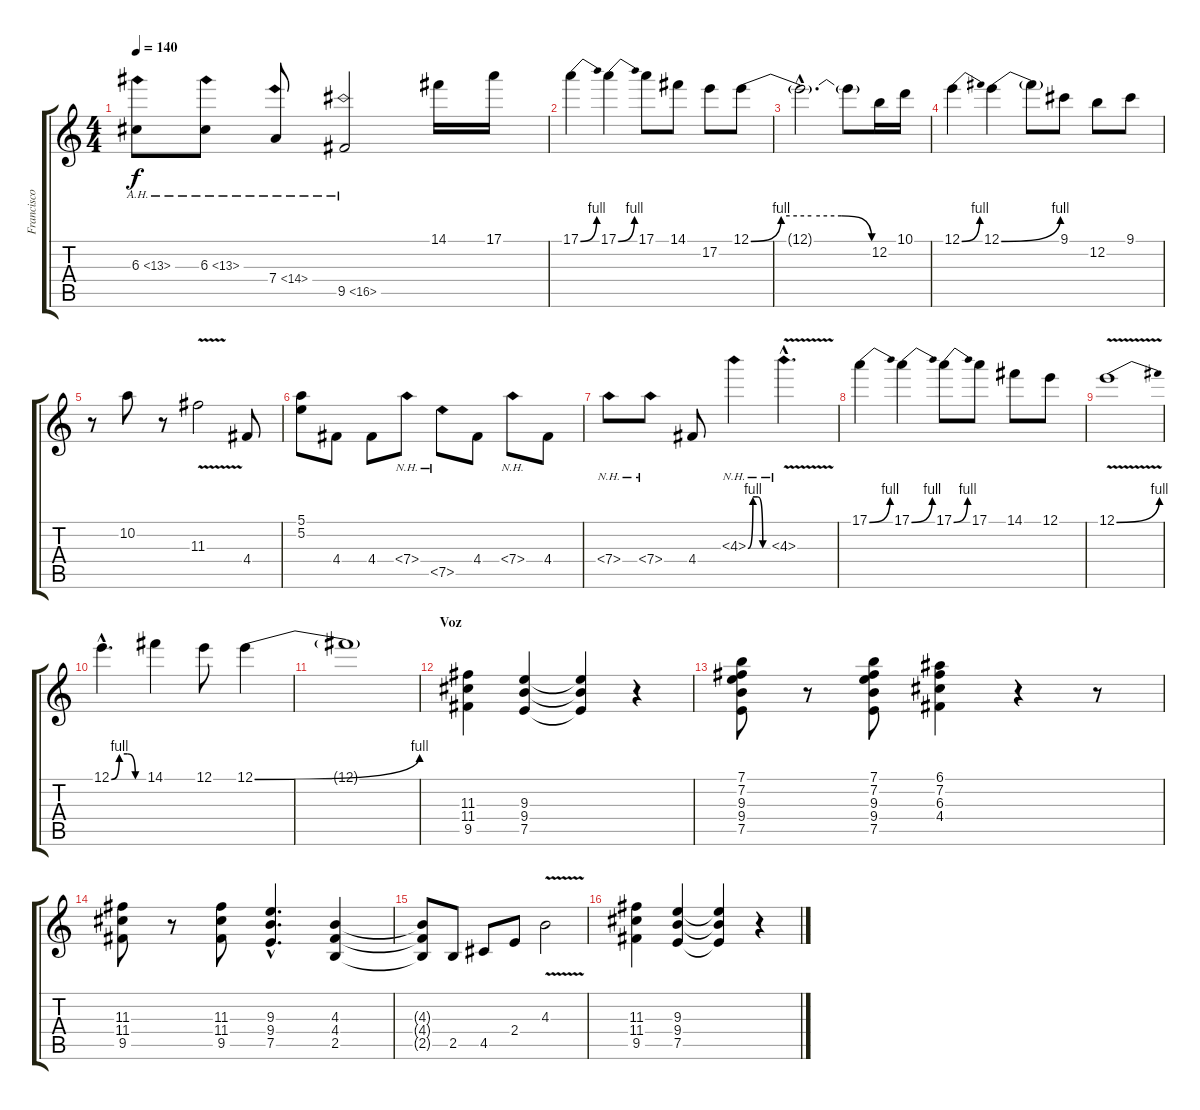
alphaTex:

\track ("Francisco Laguna" "Francisco ") {instrument overdrivenguitar}
\staff {score tabs}
\tuning (E4 B3 G3 D3 A2 E2) {hide}
\ts (4 4)
\tempo 140
\clef g2
\ks c
6.3{ah 7}.8{dy f} 6.3{ah 7}.8 7.4{ah 7}.8 9.5{ah 7}.2 14.1.16 17.1.16 |
17.1{be (bend 0 0 60 4)}.4 17.1{be (bend 0 0 60 4)}.4 17.1.8 14.1.8 17.2.8 12.1{be (custom 0 0 15 4 30 4 45 4 60 0)}.8 |
12.1{hac t}.2{d} 12.1{t}.8 12.2.16 10.1.16 |
12.1{be (bend 0 0 60 4)}.4 12.1{be (bend 0 0 60 4)}.4 12.1{t}.8 9.1.8 12.2.8 9.1.8 |
r.8 10.2.8 r.8 11.3{v}.2 4.4.8 |
(5.1 5.2).8 4.4.8 4.4.8 7.4{nh}.8 7.5{nh}.8 4.4.8 7.4{nh}.8 4.4.8 |
7.4{nh}.8 7.4{nh}.8 4.4.8 4.3{be (custom 0 0 15 4 30 4 45 0 60 0) nh}.4 4.3{nh v hac}.4{d} |
17.1{be (bend 0 0 60 4)}.4 17.1{be (bend 0 0 60 4)}.4 17.1{be (bend 0 0 60 4)}.8 17.1.8 14.1.8 12.1.8 |
12.1{be (bend 0 0 60 4) v}.1 |
12.1{be (custom 0 0 15 4 30 4 45 0 60 0) hac}.4{d} 14.1.4 12.1.8 12.1{be (bend 0 0 60 4)}.4 |
12.1{t}.1 |
\section ("" "Voz")
(11.3 11.4 9.5).4{volume 13 balance 12 instrument overdrivenguitar} (9.3 9.4 7.5).4 (9.3{t} 9.4{t} 7.5{t}).4 r.4 |
(7.1 7.2 9.3 9.4 7.5).8 r.8 (7.1 7.2 9.3 9.4 7.5).8 (6.1 7.2 6.3 4.4).4 r.4 r.8 |
(11.3 11.4 9.5).8 r.8 (11.3 11.4 9.5).8 (9.3{hac} 9.4{hac} 7.5{hac}).4{d} (4.3 4.4 2.5).4 |
(4.3{t} 4.4{t} 2.5{t}).8 2.5.8 4.5.8 2.4.8 4.3{v}.2 |
(11.3 11.4 9.5).4 (9.3 9.4 7.5).4 (9.3{t} 9.4{t} 7.5{t}).4 r.4
